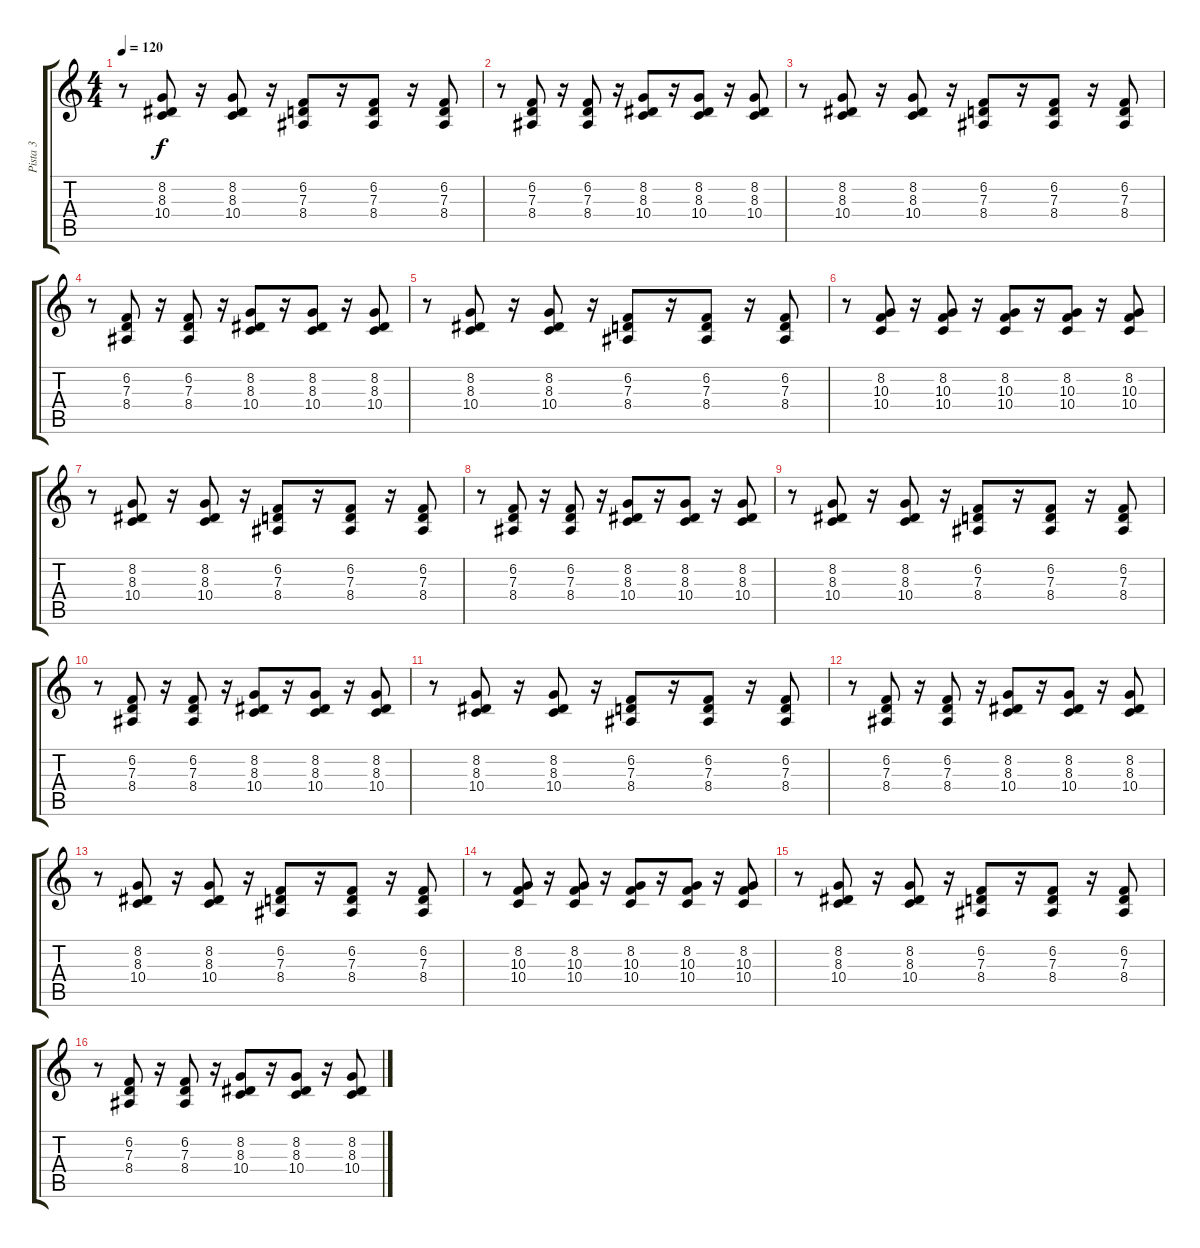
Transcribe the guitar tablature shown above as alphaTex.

\track ("Pista 3" "Pista 3") {instrument synthbrass1}
\staff {score tabs}
\tuning (E4 B3 G3 D3 A2 E2) {hide}
\ts (4 4)
\tempo 120
\clef g2
\ks c
r.8{dy f} (8.2 8.3 10.4).8 r.16 (8.2 8.3 10.4).8 r.16 (6.2 7.3 8.4).8 r.16 (6.2 7.3 8.4).8 r.16 (6.2 7.3 8.4).8 |
r.8 (6.2 7.3 8.4).8 r.16 (6.2 7.3 8.4).8 r.16 (8.2 8.3 10.4).8 r.16 (8.2 8.3 10.4).8 r.16 (8.2 8.3 10.4).8 |
r.8 (8.2 8.3 10.4).8 r.16 (8.2 8.3 10.4).8 r.16 (6.2 7.3 8.4).8 r.16 (6.2 7.3 8.4).8 r.16 (6.2 7.3 8.4).8 |
r.8 (6.2 7.3 8.4).8 r.16 (6.2 7.3 8.4).8 r.16 (8.2 8.3 10.4).8 r.16 (8.2 8.3 10.4).8 r.16 (8.2 8.3 10.4).8 |
r.8 (8.2 8.3 10.4).8 r.16 (8.2 8.3 10.4).8 r.16 (6.2 7.3 8.4).8 r.16 (6.2 7.3 8.4).8 r.16 (6.2 7.3 8.4).8 |
r.8 (8.2 10.3 10.4).8 r.16 (8.2 10.3 10.4).8 r.16 (8.2 10.3 10.4).8 r.16 (8.2 10.3 10.4).8 r.16 (8.2 10.3 10.4).8 |
r.8 (8.2 8.3 10.4).8 r.16 (8.2 8.3 10.4).8 r.16 (6.2 7.3 8.4).8 r.16 (6.2 7.3 8.4).8 r.16 (6.2 7.3 8.4).8 |
r.8 (6.2 7.3 8.4).8 r.16 (6.2 7.3 8.4).8 r.16 (8.2 8.3 10.4).8 r.16 (8.2 8.3 10.4).8 r.16 (8.2 8.3 10.4).8 |
r.8 (8.2 8.3 10.4).8 r.16 (8.2 8.3 10.4).8 r.16 (6.2 7.3 8.4).8 r.16 (6.2 7.3 8.4).8 r.16 (6.2 7.3 8.4).8 |
r.8 (6.2 7.3 8.4).8 r.16 (6.2 7.3 8.4).8 r.16 (8.2 8.3 10.4).8 r.16 (8.2 8.3 10.4).8 r.16 (8.2 8.3 10.4).8 |
r.8 (8.2 8.3 10.4).8 r.16 (8.2 8.3 10.4).8 r.16 (6.2 7.3 8.4).8 r.16 (6.2 7.3 8.4).8 r.16 (6.2 7.3 8.4).8 |
r.8 (6.2 7.3 8.4).8 r.16 (6.2 7.3 8.4).8 r.16 (8.2 8.3 10.4).8 r.16 (8.2 8.3 10.4).8 r.16 (8.2 8.3 10.4).8 |
r.8 (8.2 8.3 10.4).8 r.16 (8.2 8.3 10.4).8 r.16 (6.2 7.3 8.4).8 r.16 (6.2 7.3 8.4).8 r.16 (6.2 7.3 8.4).8 |
r.8 (8.2 10.3 10.4).8 r.16 (8.2 10.3 10.4).8 r.16 (8.2 10.3 10.4).8 r.16 (8.2 10.3 10.4).8 r.16 (8.2 10.3 10.4).8 |
r.8 (8.2 8.3 10.4).8 r.16 (8.2 8.3 10.4).8 r.16 (6.2 7.3 8.4).8 r.16 (6.2 7.3 8.4).8 r.16 (6.2 7.3 8.4).8 |
r.8 (6.2 7.3 8.4).8 r.16 (6.2 7.3 8.4).8 r.16 (8.2 8.3 10.4).8 r.16 (8.2 8.3 10.4).8 r.16 (8.2 8.3 10.4).8
